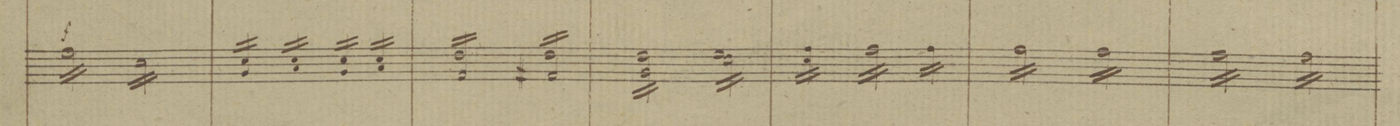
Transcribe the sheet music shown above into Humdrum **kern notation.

**kern	**dynam
*I""Violini	*
*clefG2	*
*k[b-]	*
*met(c|)	*
*M2/2	*
*tremolo	*
16ff\LL	f
16ff\	.
16ff\	.
16ff\	.
16ff\	.
16ff\	.
16ff\	.
16ff\JJ	.
16cc\LL	.
16cc\	.
16cc\	.
16cc\	.
16cc\	.
16cc\	.
16cc\	.
16cc\JJ	.
=8	=8
16ccLL 16g/	.
16cc 16g/	.
16cc 16g/	.
16ccJJ 16g/	.
16ccLL 16a/	.
16cc 16a/	.
16cc 16a/	.
16ccJJ 16a/	.
16ccLL 16g/	.
16cc 16g/	.
16cc 16g/	.
16ccJJ 16g/	.
16ccLL 16a/	.
16cc 16a/	.
16cc 16a/	.
16ccJJ 16a/	.
=9	=9
16ddLL 16f/	.
16dd 16f/	.
16dd 16f/	.
16dd 16f/	.
16dd 16f/	.
16dd 16f/	.
16dd 16f/	.
16ddJJ 16f/	.
16ddLL 16f#X/	.
16dd 16f#/	.
16dd 16f#/	.
16dd 16f#/	.
16dd 16f#/	.
16dd 16f#/	.
16dd 16f#/	.
16ddJJ 16f#/	.
=10	=10
16ddLL 16g\	.
16dd 16g\	.
16dd 16g\	.
16dd 16g\	.
16dd 16g\	.
16dd 16g\	.
16dd 16g\	.
16ddJJ 16g\	.
16eeLL 16cc\	.
16ee 16cc\	.
16ee 16cc\	.
16ee 16cc\	.
16ee 16cc\	.
16ee 16cc\	.
16ee 16cc\	.
16eeJJ 16cc\	.
=11	=11
16eeLL 16cc\	.
16ee 16cc\	.
16ee 16cc\	.
16eeJJ 16cc\	.
16ff\LL	.
16ff\	.
16ff\	.
16ff\	.
16ff\	.
16ff\	.
16ff\	.
16ff\JJ	.
16ff\LL	.
16ff\	.
16ff\	.
16ff\JJ	.
=12	=12
16ff\LL	.
16ff\	.
16ff\	.
16ff\	.
16ff\	.
16ff\	.
16ff\	.
16ff\JJ	.
16ff\LL	.
16ff\	.
16ff\	.
16ff\	.
16ff\	.
16ff\	.
16ff\	.
16ff\JJ	.
=13	=13
16ff\LL	.
16ff\	.
16ff\	.
16ff\	.
16ff\	.
16ff\	.
16ff\	.
16ff\JJ	.
16ff\LL	.
16ff\	.
16ff\	.
16ff\	.
16ff\	.
16ff\	.
16ff\	.
16ff\JJ	.
=14	=14
*-	*-
